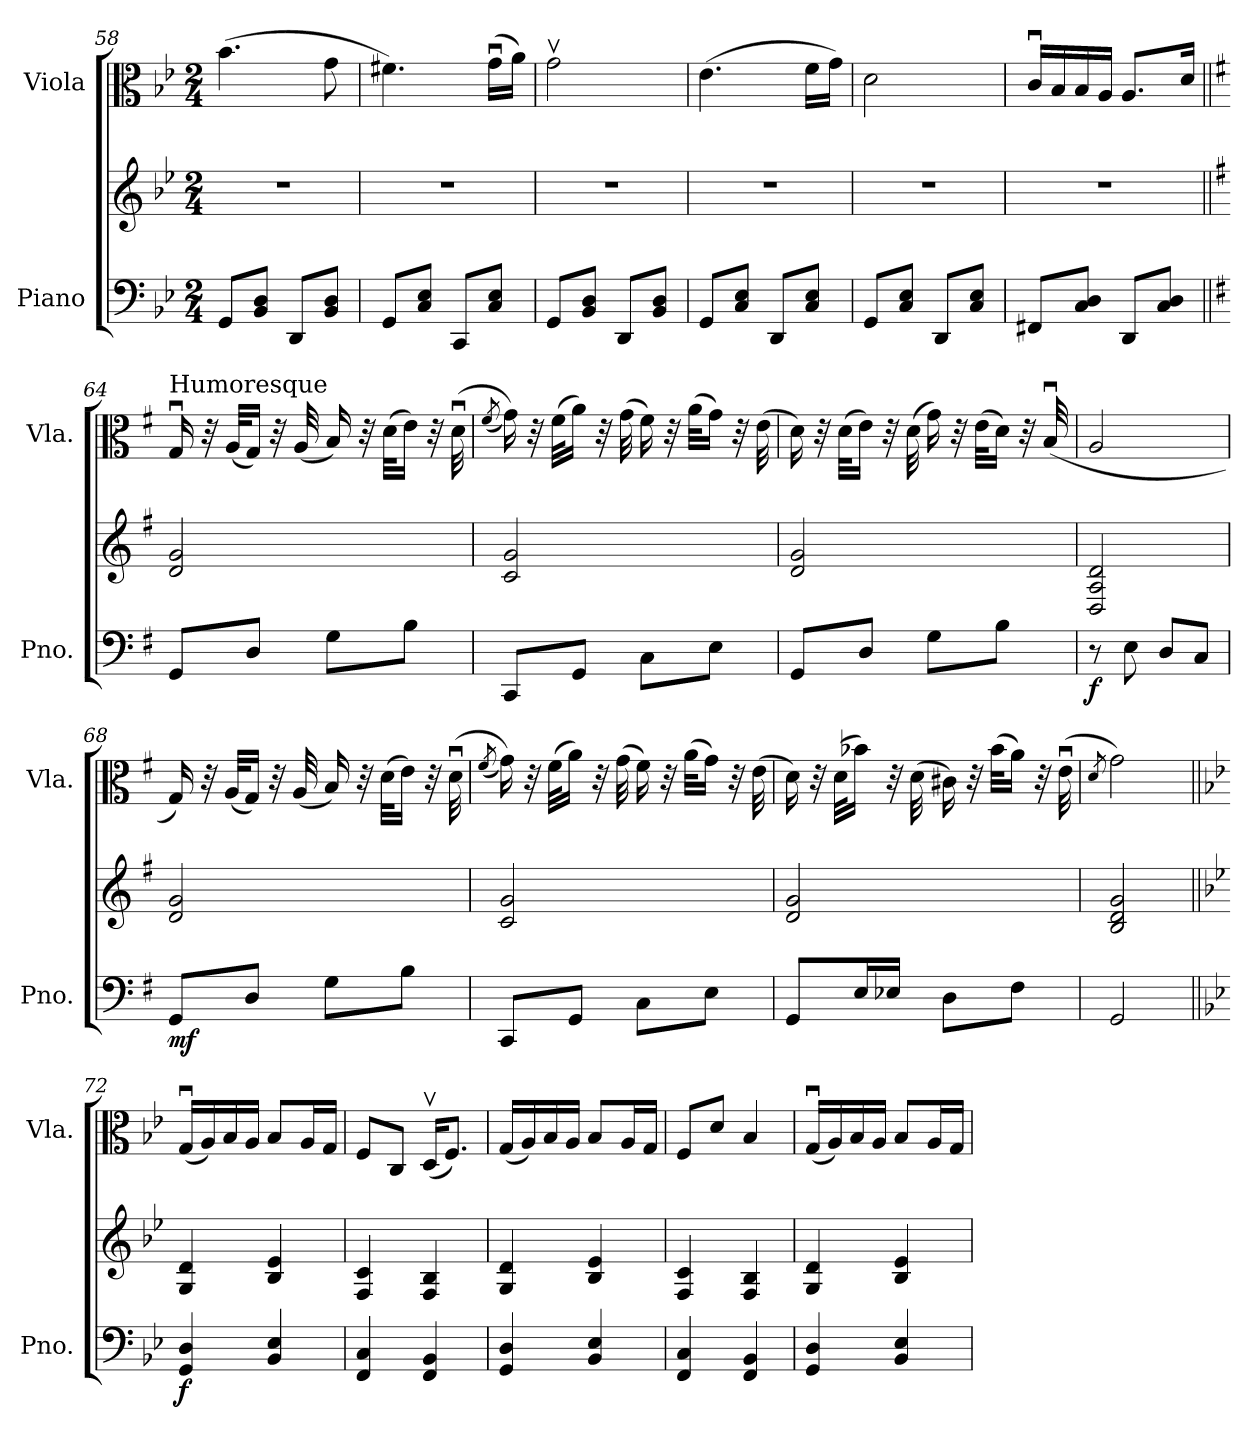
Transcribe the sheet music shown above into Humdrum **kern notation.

**kern	**kern	**dynam	**kern
*part2	*part2	*part2	*part1
*staff3	*staff2	*staff2/3	*staff1
*I"Piano	*	*	*I"Viola
*I'Pno.	*	*	*I'Vla.
*clefF4	*clefG2	*	*clefC3
*k[b-e-]	*k[b-e-]	*	*k[b-e-]
*M2/4	*M2/4	*	*M2/4
=58	=58	=58	=58
8GG/L	2r	.	(4.b-\
8BB-/ 8D/J	.	.	.
8DD/L	.	.	.
8BB-/ 8D/J	.	.	8g\
=59	=59	=59	=59
8GG/L	2r	.	4.f#X\)
8C/ 8E-/J	.	.	.
8CC/L	.	.	.
8C/ 8E-/J	.	.	(16gu\LL
.	.	.	16a\JJ)
=60	=60	=60	=60
8GG/L	2r	.	2gv\
8BB-/ 8D/J	.	.	.
8DD/L	.	.	.
8BB-/ 8D/J	.	.	.
=61	=61	=61	=61
8GG/L	2r	.	(4.e-\
8C/ 8E-/J	.	.	.
8DD/L	.	.	.
8C/ 8E-/J	.	.	16f\LL
.	.	.	16g\JJ)
!!LO:PB:g=z
=62	=62	=62	=62
8GG/L	2r	.	2d\
8C/ 8E-/J	.	.	.
8DD/L	.	.	.
8C/ 8E-/J	.	.	.
=63	=63	=63	=63
8FF#X/L	2r	.	16cu/LL
.	.	.	16B-/
8C/ 8D/J	.	.	16B-/
.	.	.	16A/JJ
8DD/L	.	.	8.A/L
8C/ 8D/J	.	.	.
.	.	.	16d/Jk
=64||	=64||	=64||	=64||
*k[f#]	*k[f#]	*	*k[f#]
*	*	*	*MM40
!	!	!	!LO:TX:a:t=Humoresque
!	!	!LO:DY:b=2	!
!	!	!LO:DY:n=1:b	!
8GG/L	2d/ 2g/	mf p	16Gu/
.	.	.	32r
.	.	.	(32A/KLL
8D/J	.	.	16G/JJ)
.	.	.	32r
.	.	.	(32A/
8G\L	.	.	16B/)
.	.	.	32r
.	.	.	(32d\KLL
8B\J	.	.	16e\JJ)
.	.	.	32r
.	.	.	(32du\
=65	=65	=65	=65
.	.	.	(8qf#/
8CC/L	2c/ 2g/	.	16g\))
.	.	.	32r
.	.	.	(32f#\KLL
8GG/J	.	.	16a\JJ)
.	.	.	32r
.	.	.	(32g\
8C\L	.	.	16f#\)
.	.	.	32r
.	.	.	(32a\KLL
8E\J	.	.	16g\JJ)
.	.	.	32r
.	.	.	(32e\
!!LO:LB:g=z
=66	=66	=66	=66
8GG/L	2d/ 2g/	.	16d\)
.	.	.	32r
.	.	.	(32d\KLL
8D/J	.	.	16e\JJ)
.	.	.	32r
.	.	.	(32d\
8G\L	.	.	16g\)
.	.	.	32r
.	.	.	(32e\KLL
8B\J	.	.	16d\JJ)
.	.	.	32r
.	.	.	(32Bu/
=67	=67	=67	=67
!	!	!LO:DY:b=2	!
8r	2D/ 2A/ 2d/	f	2A/
8E\	.	.	.
8D/L	.	.	.
8C/J	.	.	.
=68	=68	=68	=68
!	!	!LO:DY:b=2	!
8GG/L	2d/ 2g/	mf	16G/)
.	.	.	32r
.	.	.	(32A/KLL
8D/J	.	.	16G/JJ)
.	.	.	32r
.	.	.	(32A/
8G\L	.	.	16B/)
.	.	.	32r
.	.	.	(32d\KLL
8B\J	.	.	16e\JJ)
.	.	.	32r
.	.	.	(32du\
=69	=69	=69	=69
.	.	.	(8qf#/
8CC/L	2c/ 2g/	.	16g\))
.	.	.	32r
.	.	.	(32f#\KLL
8GG/J	.	.	16a\JJ)
.	.	.	32r
.	.	.	(32g\
8C\L	.	.	16f#\)
.	.	.	32r
.	.	.	(32a\KLL
8E\J	.	.	16g\JJ)
.	.	.	32r
.	.	.	(32e\
!!LO:LB:g=z
=70	=70	=70	=70
8GG/L	2d/ 2g/	.	16d\)
.	.	.	32r
.	.	.	(32d\KLL
16E/L	.	.	16b-X\JJ)
16E-X/JJ	.	.	32r
.	.	.	(32d\
8D\L	.	.	16c#X\)
.	.	.	32r
.	.	.	(32b-\KLL
8F#\J	.	.	16a\JJ)
.	.	.	32r
.	.	.	(32eu\
=71	=71	=71	=71
.	.	.	8qd/
2GGZ/	2B/Z 2d/Z 2g/Z	.	2gZ\)
=72||	=72||	=72||	=72||
*k[b-e-]	*k[b-e-]	*	*k[b-e-]
!	!	!LO:DY:b=2	!
4GG/ 4D/	4G/ 4d/	f	(16Gu/LL
.	.	.	16A/)
.	.	.	16B-/
.	.	.	16A/JJ
4BB-/ 4E-/	4B-/ 4e-/	.	8B-/L
.	.	.	16A/L
.	.	.	16G/JJ
=73	=73	=73	=73
4FF/ 4C/	4F/ 4c/	.	8F/L
.	.	.	8C/J
4FF/ 4BB-/	4F/ 4B-/	.	(16Dv/KL
.	.	.	8.F/J)
=74	=74	=74	=74
4GG/ 4D/	4G/ 4d/	.	(16G/LL
.	.	.	16A/)
.	.	.	16B-/
.	.	.	16A/JJ
4BB-/ 4E-/	4B-/ 4e-/	.	8B-/L
.	.	.	16A/L
.	.	.	16G/JJ
=75	=75	=75	=75
4FF/ 4C/	4F/ 4c/	.	8F/L
.	.	.	8d/J
4FF/ 4BB-/	4F/ 4B-/	.	4B-/
=76	=76	=76	=76
4GG/ 4D/	4G/ 4d/	.	(16Gu/LL
.	.	.	16A/)
.	.	.	16B-/
.	.	.	16A/JJ
4BB-/ 4E-/	4B-/ 4e-/	.	8B-/L
.	.	.	16A/L
.	.	.	16G/JJ
=	=	=	=
*-	*-	*-	*-
